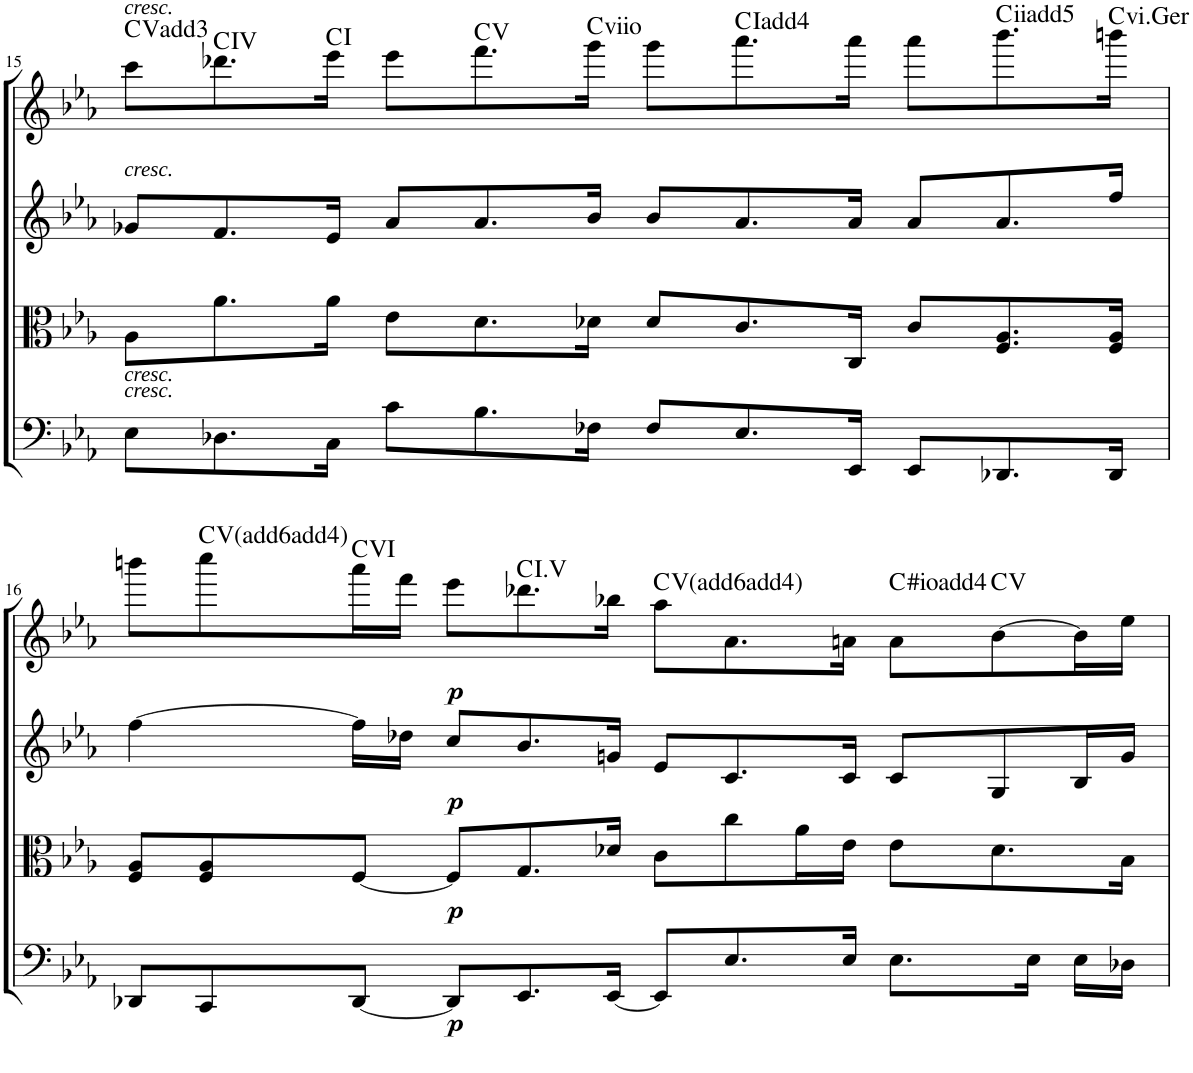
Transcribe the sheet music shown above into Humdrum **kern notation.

**kern	**dynam	**kern	**dynam	**kern	**dynam	**kern	**dynam	**harte
*part4	*part4	*part3	*part3	*part2	*part2	*part1	*part1	*part1
*staff4	*staff4	*staff3	*staff3	*staff2	*staff2	*staff1	*staff1	*
*I"Violoncello	*	*I"Viola	*	*I"Violin II	*	*I"Violin I	*	*
*I'Vc	*	*I'Vla	*	*I'Vln	*	*I'Vln	*	*
!!LO:PB:g=z
*clefF4	*	*clefC3	*	*clefG2	*	*clefG2	*	*
*k[b-e-a-]	*	*k[b-e-a-]	*	*k[b-e-a-]	*	*k[b-e-a-]	*	*
*M12/8	*	*M12/8	*	*M12/8	*	*M12/8	*	*
=15	=15	=15	=15	=15	=15	=15	=15	=15
!	!	!	!	!	!	!LO:TX:a:i:t=cresc.	!	!
!	!	!	!	!LO:TX:a:i:t=cresc.	!	!	!	!
!LO:TX:a:i:t=cresc.	!	!	!	!	!	!	!	!
!LO:TX:a:i:t=cresc.	!	!	!	!	!	!	!	!LO:H:kt=3
8E-\L	.	8A-\L	.	8g-X/L	.	8ccc\L	.	C:maj
8.D-X\	.	8.a-\	.	8.f/	.	8.ddd-X\	.	C:maj
16C\Jk	.	16a-\Jk	.	16e-/Jk	.	16eee-\Jk	.	C:maj
8c\L	.	8e-\L	.	8a-/L	.	8eee-\L	.	.
8.B-\	.	8.d\	.	8.a-/	.	8.fff\	.	C:maj
!	!	!	!	!	!	!	!	!LO:H:kt=viio
16F-X\Jk	.	16d-X\Jk	.	16b-/Jk	.	16ggg\Jk	.	.
8F-/L	.	8d-/L	.	8b-/L	.	8ggg\L	.	.
8.E-/	.	8.c/	.	8.a-/	.	8.aaa-\	.	C:maj(4)
16EE-/Jk	.	16C/Jk	.	16a-/Jk	.	16aaa-\Jk	.	.
8EE-/L	.	8c/L	.	8a-/L	.	8aaa-\L	.	.
!	!	!	!	!	!	!	!	!LO:H:kt=iiadd
8.DD-X/	.	8.F/ 8.A-/	.	8.a-/	.	8.bbb-\	.	.
!	!	!	!	!	!	!	!	!LO:H:kt=vi.Ger
16DD-/Jk	.	16F/ 16A-/Jk	.	16ff/Jk	.	16bbbn\Jk	.	.
!!LO:LB:g=z
=16	=16	=16	=16	=16	=16	=16	=16	=16
8DD-X/L	.	8F/ 8A-/L	.	[4ff\	.	8bbbn\L	.	.
!	!	!	!	!	!	!	!	!LO:H:kt=6
8CC/	.	8F/ 8A-/	.	.	.	8cccc\	.	C:maj6(4)
[8DD-/J	.	[8F/J	.	16ff\LL]	.	16aaa-\L	.	C:maj
.	.	.	.	16dd-X\JJ	.	16fff\JJ	.	.
!	!LO:DY:b	!	!LO:DY:b	!	!LO:DY:b	!	!LO:DY:b	!
8DD-/L]	p	8F/L]	p	8cc/L	p	8eee-\L	p	.
8.EE-/	.	8.G/	.	8.b-/	.	8.ddd-X\	.	C:maj
[16EE-/Jk	.	16d-X/Jk	.	16gn/Jk	.	16bb-X\Jk	.	.
!	!	!	!	!	!	!	!	!LO:H:kt=6
8EE-/L]	.	8c\L	.	8e-/L	.	8aa-\L	.	C:maj6(4)
8.E-/	.	8cc\	.	8.c/	.	8.a-\	.	.
.	.	16a-\L	.	.	.	.	.	.
16E-/Jk	.	16e-\JJ	.	16c/Jk	.	16an\Jk	.	.
!	!	!	!	!	!	!	!	!LO:H:kt=#ioadd
8.E-\L	.	8e-\L	.	8c/L	.	8a\L	.	.
.	.	8.d-\	.	8G/	.	[8b-\	.	C:maj
16E-\Jk	.	.	.	.	.	.	.	.
16E-\LL	.	.	.	16B-/L	.	16b-\L]	.	.
16D-X\JJ	.	16B-\Jk	.	16g/JJ	.	16ee-\JJ	.	.
=	=	=	=	=	=	=	=	=
*-	*-	*-	*-	*-	*-	*-	*-	*-
